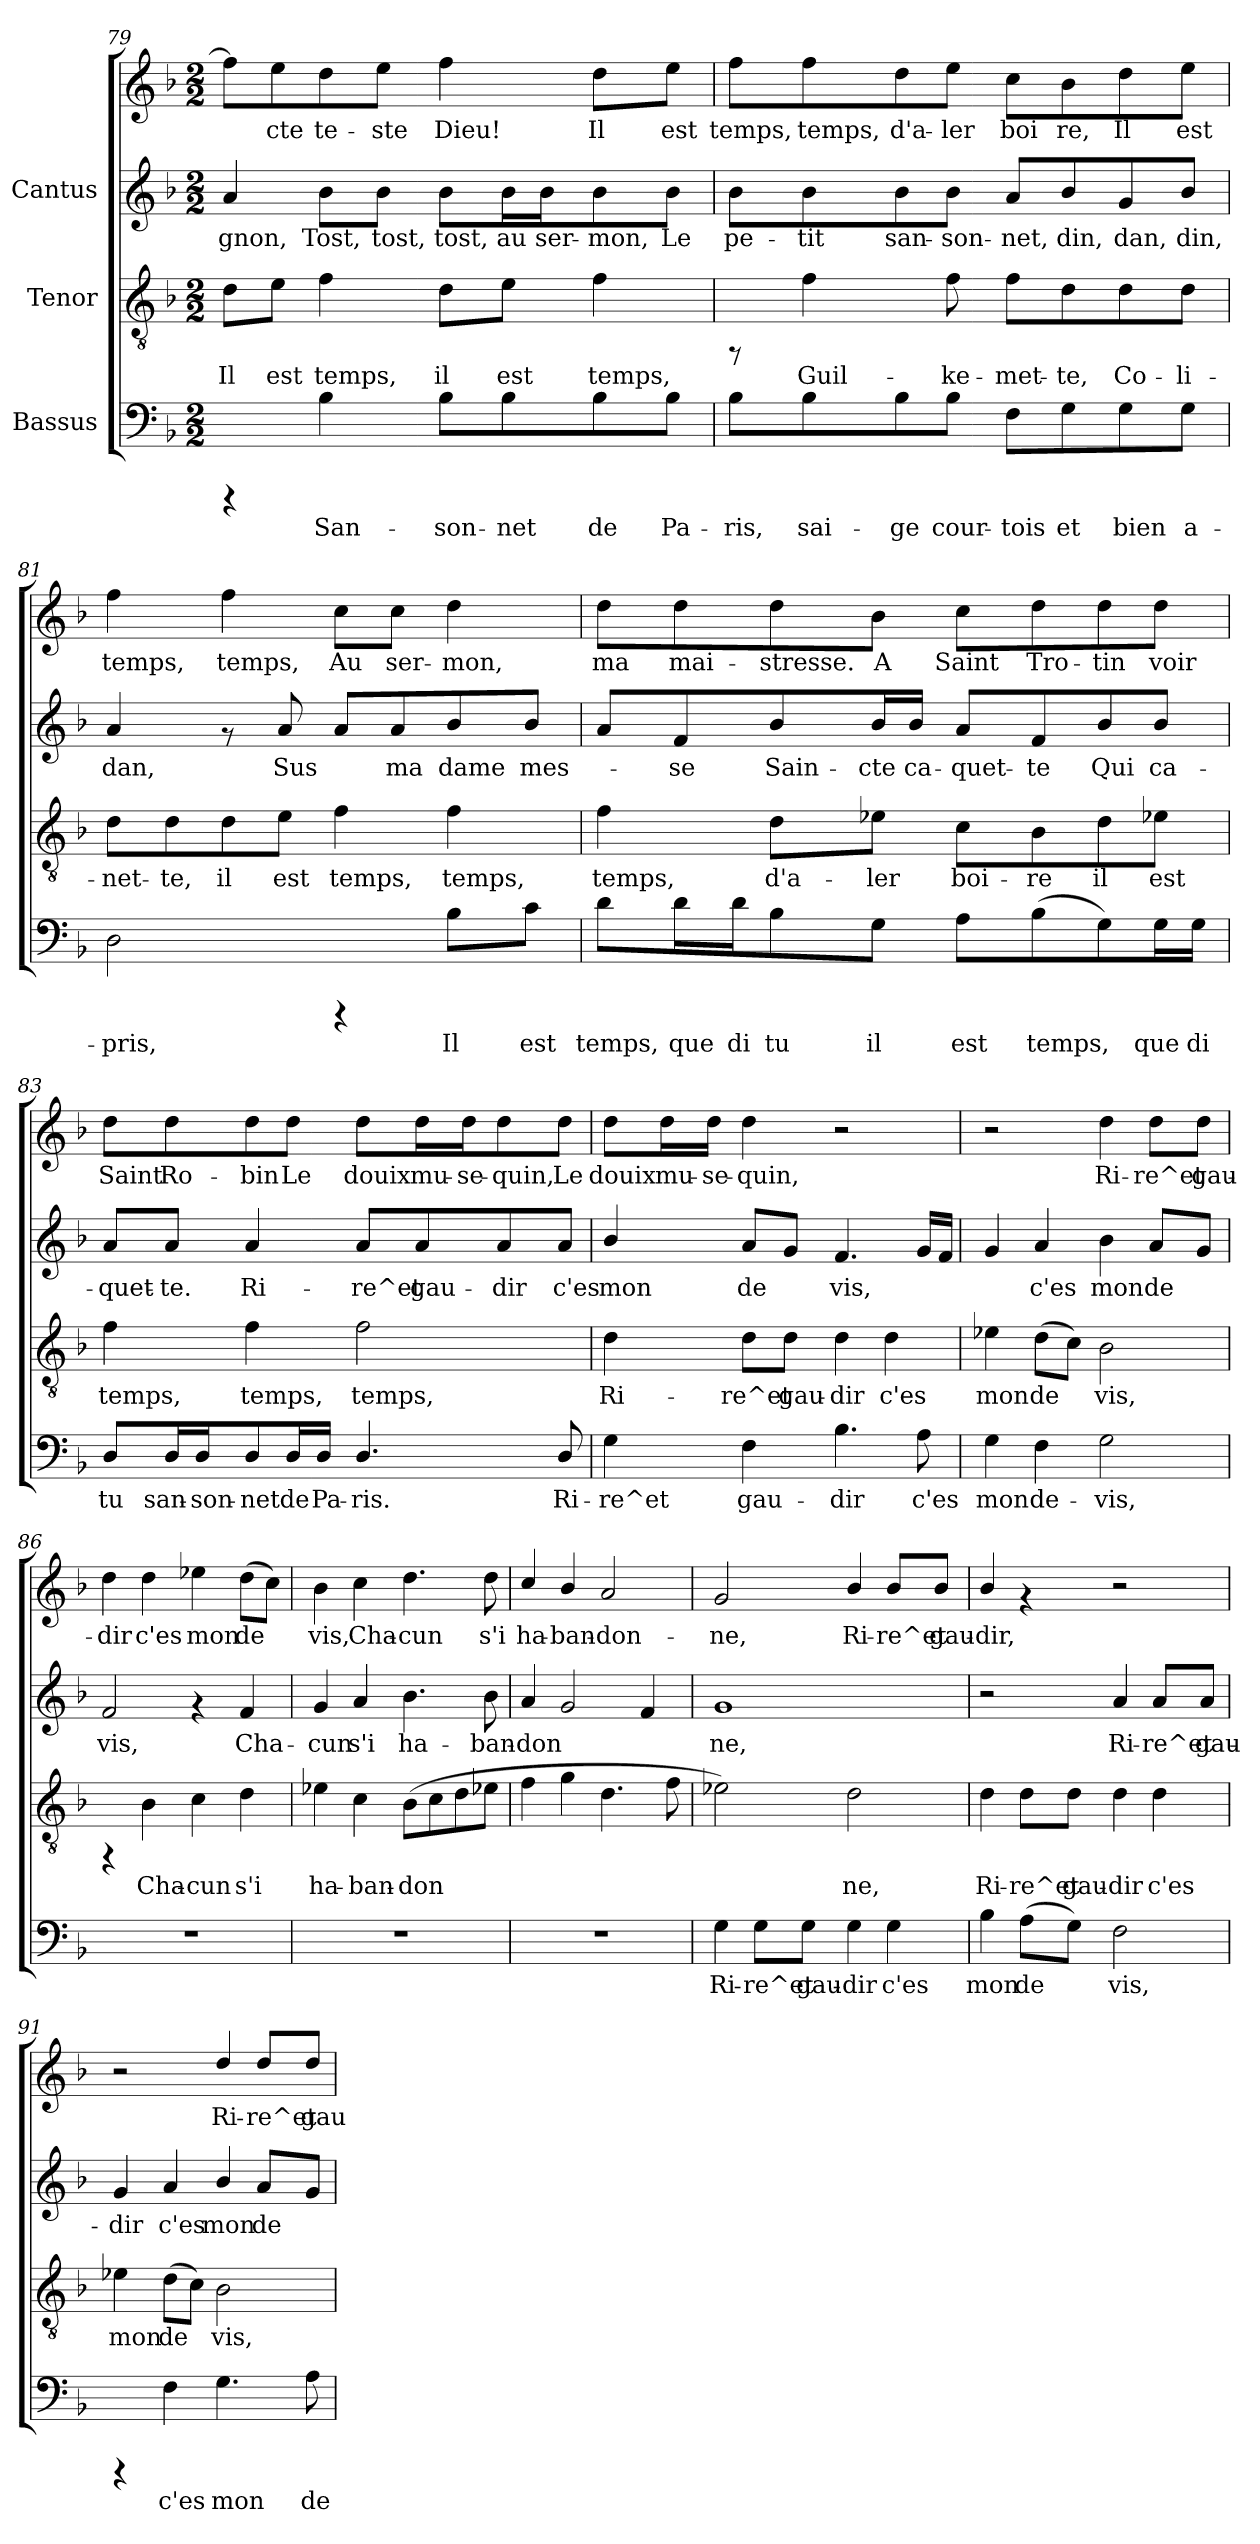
**kern	**text	**kern	**text	**kern	**text	**kern	**text
*part3	*part3	*part2	*part2	*part1	*part1	*part1	*part1
*staff4	*staff4	*staff3	*staff3	*staff2	*staff2	*staff1	*staff1
*I"Bassus	*	*I"Tenor	*	*I"Cantus	*	*	*
*clefF4	*	*clefGv2	*	*clefG2	*	*clefG2	*
*k[b-]	*	*k[b-]	*	*k[b-]	*	*k[b-]	*
*F:	*	*F:	*	*F:	*	*F:	*
*M2/2	*	*M2/2	*	*M2/2	*	*M2/2	*
=79	=79	=79	=79	=79	=79	=79	=79
!	!	!	!LO:LY:b:cj	!	!LO:LY:b:cj	!	!LO:LY:b:cj
4rCCC	.	8d\L	Il	4a/	gnon,	8ff\L]	-
!	!	!	!LO:LY:b:cj	!	!	!	!LO:LY:b:cj
.	.	8e\J	est	.	.	8ee\	cte
!	!LO:LY:b:cj	!	!LO:LY:b:cj	!	!LO:LY:b:cj	!	!LO:LY:b:cj
4B-\	San-	4f\	temps,	8b-\L	Tost,	8dd\	te-
!	!	!	!	!	!LO:LY:b:cj	!	!LO:LY:b:cj
.	.	.	.	8b-\J	tost,	8ee\J	-ste
!	!LO:LY:b:cj	!	!LO:LY:b:cj	!	!LO:LY:b:cj	!	!LO:LY:b:cj
8B-\L	-son-	8d\L	il	8b-\L	tost,	4ff\	Dieu!
!	!LO:LY:b:cj	!	!LO:LY:b:cj	!	!LO:LY:b:cj	!	!
8B-\	-net	8e\J	est	16b-\	au	.	.
!	!	!	!	!	!LO:LY:b:cj	!	!
.	.	.	.	16b-\	ser-	.	.
!	!LO:LY:b:cj	!	!LO:LY:b:cj	!	!LO:LY:b:cj	!	!LO:LY:b:cj
8B-\	de	4f\	temps,	8b-\	-mon,	8dd\L	Il
!	!LO:LY:b:cj	!	!	!	!LO:LY:b:cj	!	!LO:LY:b:cj
8B-\J	Pa-	.	.	8b-\J	Le	8ee\J	est
!!LO:LB:g=z
=80	=80	=80	=80	=80	=80	=80	=80
!	!LO:LY:b:cj	!	!	!	!LO:LY:b:cj	!	!LO:LY:b:cj
8B-\L	-ris,	8rFF	.	8b-\L	pe-	8ff\L	temps,
!	!LO:LY:b:cj	!	!LO:LY:b:cj	!	!LO:LY:b:cj	!	!LO:LY:b:cj
8B-\	sai-	4f\	Guil-	8b-\	-tit	8ff\	temps,
!	!LO:LY:b:cj	!	!	!	!LO:LY:b:cj	!	!LO:LY:b:cj
8B-\	-ge	.	.	8b-\	san-	8dd\	d'a-
!	!LO:LY:b:cj	!	!LO:LY:b:cj	!	!LO:LY:b:cj	!	!LO:LY:b:cj
8B-\J	cour-	8f\	-ke-	8b-\J	-son-	8ee\J	-ler
!	!LO:LY:b:cj	!	!LO:LY:b:cj	!	!LO:LY:b:cj	!	!LO:LY:b:cj
8F\L	-tois	8f\L	-met-	8a/L	-net,	8cc\L	boi
!	!LO:LY:b:cj	!	!LO:LY:b:cj	!	!LO:LY:b:cj	!	!LO:LY:b:cj
8G\	et	8d\	-te,	8b-/	din,	8b-\	re,
!	!LO:LY:b:cj	!	!LO:LY:b:cj	!	!LO:LY:b:cj	!	!LO:LY:b:cj
8G\	bien	8d\	Co-	8g/	dan,	8dd\	Il
!	!LO:LY:b:cj	!	!LO:LY:b:cj	!	!LO:LY:b:cj	!	!LO:LY:b:cj
8G\J	a-	8d\J	-li-	8b-/J	din,	8ee\J	est
=81	=81	=81	=81	=81	=81	=81	=81
!	!LO:LY:b:cj	!	!LO:LY:b:cj	!	!LO:LY:b:cj	!	!LO:LY:b:cj
2D\	-pris,	8d\L	-net-	4a/	dan,	4ff\	temps,
!	!	!	!LO:LY:b:cj	!	!	!	!
.	.	8d\	-te,	.	.	.	.
!	!	!	!LO:LY:b:cj	!	!	!	!LO:LY:b:cj
.	.	8d\	il	8rf	.	4ff\	temps,
!	!	!	!LO:LY:b:cj	!	!LO:LY:b:cj	!	!
.	.	8e\J	est	8a/	Sus	.	.
!	!	!	!LO:LY:b:cj	!	!LO:LY:b:cj	!	!LO:LY:b:cj
4rCCC	.	4f\	temps,	8a/L	.	8cc\L	Au
!	!	!	!	!	!LO:LY:b:cj	!	!LO:LY:b:cj
.	.	.	.	8a/	ma	8cc\J	ser-
!	!LO:LY:b:cj	!	!LO:LY:b:cj	!	!LO:LY:b:cj	!	!LO:LY:b:cj
8B-\L	Il	4f\	temps,	8b-/	dame	4dd\	-mon,
!	!LO:LY:b:cj	!	!	!	!LO:LY:b:cj	!	!
8c\J	est	.	.	8b-/J	mes-	.	.
!!LO:LB:g=z
=82	=82	=82	=82	=82	=82	=82	=82
!	!LO:LY:b:cj	!	!LO:LY:b:cj	!	!LO:LY:b:cj	!	!LO:LY:b:cj
8d\L	temps,	4f\	temps,	8a/L	.	8dd\L	-ma
!	!LO:LY:b:cj	!	!	!	!LO:LY:b:cj	!	!LO:LY:b:cj
16d\	que	.	.	8f/	se	8dd\	mai-
!	!LO:LY:b:cj	!	!	!	!	!	!
16d\	di	.	.	.	.	.	.
!	!LO:LY:b:cj	!	!LO:LY:b:cj	!	!LO:LY:b:cj	!	!LO:LY:b:cj
8B-\	tu	8d\L	d'a-	8b-/	Sain-	8dd\	-stresse.
!	!LO:LY:b:cj	!	!LO:LY:b:cj	!	!LO:LY:b:cj	!	!LO:LY:b:cj
8G\J	il	8e-X\J	-ler	16b-/	-cte	8b-\J	A
!	!	!	!	!	!LO:LY:b:cj	!	!
.	.	.	.	16b-/J	ca-	.	.
!	!LO:LY:b:cj	!	!LO:LY:b:cj	!	!LO:LY:b:cj	!	!LO:LY:b:cj
8A\L	est	8c\L	boi-	8a/L	-quet-	8cc\L	Saint
!	!LO:LY:b:cj	!	!LO:LY:b:cj	!	!LO:LY:b:cj	!	!LO:LY:b:cj
(>8B-\	temps,	8B-\	-re	8f/	-te	8dd\	Tro-
!	!LO:LY:b:cj	!	!LO:LY:b:cj	!	!LO:LY:b:cj	!	!LO:LY:b:cj
8G\)	.	8d\	il	8b-/	Qui	8dd\	-tin
!	!LO:LY:b:cj	!	!LO:LY:b:cj	!	!LO:LY:b:cj	!	!LO:LY:b:cj
16G\	que	8e-X\J	est	8b-/J	ca-	8dd\J	voir
!	!LO:LY:b:cj	!	!	!	!	!	!
16G\J	di	.	.	.	.	.	.
=83	=83	=83	=83	=83	=83	=83	=83
!	!LO:LY:b:cj	!	!LO:LY:b:cj	!	!LO:LY:b:cj	!	!LO:LY:b:cj
8D/L	tu	4f\	temps,	8a/L	quet-	8dd\L	-Saint
!	!LO:LY:b:cj	!	!	!	!LO:LY:b:cj	!	!LO:LY:b:cj
16D/	san-	.	.	8a/J	-te.	8dd\	Ro-
!	!LO:LY:b:cj	!	!	!	!	!	!
16D/	-son-	.	.	.	.	.	.
!	!LO:LY:b:cj	!	!LO:LY:b:cj	!	!LO:LY:b:cj	!	!LO:LY:b:cj
8D/	-net	4f\	temps,	4a/	Ri-	8dd\	-bin
!	!LO:LY:b:cj	!	!	!	!	!	!LO:LY:b:cj
16D/	de	.	.	.	.	8dd\J	Le
!	!LO:LY:b:cj	!	!	!	!	!	!
16D/J	Pa-	.	.	.	.	.	.
!	!LO:LY:b:cj	!	!LO:LY:b:cj	!	!LO:LY:b:cj	!	!LO:LY:b:cj
4.D/	-ris.	2f\	temps,	8a/L	-re^et	8dd\L	douix
!	!	!	!	!	!LO:LY:b:cj	!	!LO:LY:b:cj
.	.	.	.	8a/	gau-	16dd\	mu-
!	!	!	!	!	!	!	!LO:LY:b:cj
.	.	.	.	.	.	16dd\	-se-
!	!	!	!	!	!LO:LY:b:cj	!	!LO:LY:b:cj
.	.	.	.	8a/	-dir	8dd\	-quin,
!	!LO:LY:b:cj	!	!	!	!LO:LY:b:cj	!	!LO:LY:b:cj
8D/	Ri-	.	.	8a/J	c'es	8dd\J	Le
!!LO:PB:g=z
=84	=84	=84	=84	=84	=84	=84	=84
!	!LO:LY:b:cj	!	!LO:LY:b:cj	!	!LO:LY:b:cj	!	!LO:LY:b:cj
4G\	-re^et	4d\	Ri-	4b-/	mon	8dd\L	douix
!	!	!	!	!	!	!	!LO:LY:b:cj
.	.	.	.	.	.	16dd\	mu-
!	!	!	!	!	!	!	!LO:LY:b:cj
.	.	.	.	.	.	16dd\J	-se-
!	!LO:LY:b:cj	!	!LO:LY:b:cj	!	!LO:LY:b:cj	!	!LO:LY:b:cj
4F\	gau-	8d\L	-re^et	8a/L	de-	4dd\	-quin,
!	!	!	!LO:LY:b:cj	!	!LO:LY:b:cj	!	!
.	.	8d\J	gau-	8g/J	-	.	.
!	!LO:LY:b:cj	!	!LO:LY:b:cj	!	!LO:LY:b:cj	!	!
4.B-\	-dir	4d\	-dir	4.f/	vis,	2r	.
!	!	!	!LO:LY:b:cj	!	!	!	!
.	.	4d\	c'es	.	.	.	.
!	!LO:LY:b:cj	!	!	!	!LO:LY:b:cj	!	!
8A\	c'es	.	.	16g/L	.	.	.
!	!	!	!	!	!LO:LY:b:cj	!	!
.	.	.	.	16f/J	.	.	.
=85	=85	=85	=85	=85	=85	=85	=85
!	!LO:LY:b:cj	!	!LO:LY:b:cj	!	!LO:LY:b:cj	!	!
4G\	mon	4e-X\	mon	4g/	-	2r	.
!	!LO:LY:b:cj	!	!LO:LY:b:cj	!	!LO:LY:b:cj	!	!
4F\	de-	(>8d\L	de-	4a/	c'es	.	.
!	!	!	!LO:LY:b:cj	!	!	!	!
.	.	8c\J)	-	.	.	.	.
!	!LO:LY:b:cj	!	!LO:LY:b:cj	!	!LO:LY:b:cj	!	!LO:LY:b:cj
2G\	-vis,	2B-\	vis,	4b-\	mon	4dd\	Ri-
!	!	!	!	!	!LO:LY:b:cj	!	!LO:LY:b:cj
.	.	.	.	8a/L	de-	8dd\L	-re^et
!	!	!	!	!	!LO:LY:b:cj	!	!LO:LY:b:cj
.	.	.	.	8g/J	--	8dd\J	gau-
=86	=86	=86	=86	=86	=86	=86	=86
!	!	!	!	!	!LO:LY:b:cj	!	!LO:LY:b:cj
1r	.	4rFF	.	2f/	-vis,	4dd\	-dir
!	!	!	!LO:LY:b:cj	!	!	!	!LO:LY:b:cj
.	.	4B-\	Cha-	.	.	4dd\	c'es
!	!	!	!LO:LY:b:cj	!	!	!	!LO:LY:b:cj
.	.	4c\	-cun	4rf	.	4ee-X\	mon
!	!	!	!LO:LY:b:cj	!	!LO:LY:b:cj	!	!LO:LY:b:cj
.	.	4d\	s'i	4f/	Cha-	(>8dd\L	de-
!	!	!	!	!	!	!	!LO:LY:b:cj
.	.	.	.	.	.	8cc\J)	--
=87	=87	=87	=87	=87	=87	=87	=87
!	!	!	!LO:LY:b:cj	!	!LO:LY:b:cj	!	!LO:LY:b:cj
1r	.	4e-X\	ha-	4g/	cun	4b-\	-vis,
!	!	!	!LO:LY:b:cj	!	!LO:LY:b:cj	!	!LO:LY:b:cj
.	.	4c\	-ban-	4a/	s'i	4cc\	Cha-
!	!	!	!LO:LY:b:cj	!	!LO:LY:b:cj	!	!LO:LY:b:cj
.	.	(>8B-\L	-don-	4.b-\	ha-	4.dd\	-cun
!	!	!	!LO:LY:b:cj	!	!	!	!
.	.	8c\	--	.	.	.	.
!	!	!	!LO:LY:b:cj	!	!	!	!
.	.	8d\	--	.	.	.	.
!	!	!	!LO:LY:b:cj	!	!LO:LY:b:cj	!	!LO:LY:b:cj
.	.	8e-X\J	--	8b-\	-ban-	8dd\	s'i
!!LO:LB:g=z
=88	=88	=88	=88	=88	=88	=88	=88
!	!	!	!	!	!LO:LY:b:cj	!	!LO:LY:b:cj
1r	.	4f\	.	4a/	-don-	4cc/	-ha-
!	!	!	!	!	!LO:LY:b:cj	!	!LO:LY:b:cj
.	.	4g\	.	2g/	--	4b-/	-ban-
!	!	!	!	!	!	!	!LO:LY:b:cj
.	.	4.d\	.	.	.	2a/	-don-
!	!	!	!	!	!LO:LY:b:cj	!	!
.	.	.	.	4f/	--	.	.
.	.	8f\	.	.	.	.	.
=89	=89	=89	=89	=89	=89	=89	=89
!	!LO:LY:b:cj	!	!LO:LY:b:cj	!	!LO:LY:b:cj	!	!LO:LY:b:cj
4G\	Ri-	2e-X\)	-	1g	-ne,	2g/	-ne,
!	!LO:LY:b:cj	!	!	!	!	!	!
8G\L	-re^et	.	.	.	.	.	.
!	!LO:LY:b:cj	!	!	!	!	!	!
8G\J	gau-	.	.	.	.	.	.
!	!LO:LY:b:cj	!	!LO:LY:b:cj	!	!	!	!LO:LY:b:cj
4G\	-dir	2d\	ne,	.	.	4b-/	Ri-
!	!LO:LY:b:cj	!	!	!	!	!	!LO:LY:b:cj
4G\	c'es	.	.	.	.	8b-/L	-re^et
!	!	!	!	!	!	!	!LO:LY:b:cj
.	.	.	.	.	.	8b-/J	gau-
=90	=90	=90	=90	=90	=90	=90	=90
!	!LO:LY:b:cj	!	!LO:LY:b:cj	!	!	!	!LO:LY:b:cj
4B-\	mon	4d\	Ri-	2r	.	4b-/	dir,
!	!LO:LY:b:cj	!	!LO:LY:b:cj	!	!	!	!
(>8A\L	de-	8d\L	-re^et	.	.	4rf	.
!	!LO:LY:b:cj	!	!LO:LY:b:cj	!	!	!	!
8G\J)	-	8d\J	gau-	.	.	.	.
!	!LO:LY:b:cj	!	!LO:LY:b:cj	!	!LO:LY:b:cj	!	!
2F\	vis,	4d\	-dir	4a/	Ri-	2r	.
!	!	!	!LO:LY:b:cj	!	!LO:LY:b:cj	!	!
.	.	4d\	c'es	8a/L	-re^et	.	.
!	!	!	!	!	!LO:LY:b:cj	!	!
.	.	.	.	8a/J	gau-	.	.
=91	=91	=91	=91	=91	=91	=91	=91
!	!	!	!LO:LY:b:cj	!	!LO:LY:b:cj	!	!
4rCCC	.	4e-X\	mon	4g/	-dir	2r	.
!	!LO:LY:b:cj	!	!LO:LY:b:cj	!	!LO:LY:b:cj	!	!
4F\	c'es	(>8d\L	de-	4a/	c'es	.	.
!	!	!	!LO:LY:b:cj	!	!	!	!
.	.	8c\J)	-	.	.	.	.
!	!LO:LY:b:cj	!	!LO:LY:b:cj	!	!LO:LY:b:cj	!	!LO:LY:b:cj
4.G\	mon	2B-\	vis,	4b-/	mon	4dd/	-Ri-
!	!	!	!	!	!LO:LY:b:cj	!	!LO:LY:b:cj
.	.	.	.	8a/L	de-	8dd/L	-re^et
!	!LO:LY:b:cj	!	!	!	!LO:LY:b:cj	!	!LO:LY:b:cj
8A\	de-	.	.	8g/J	--	8dd/J	gau-
=	=	=	=	=	=	=	=
*-	*-	*-	*-	*-	*-	*-	*-
